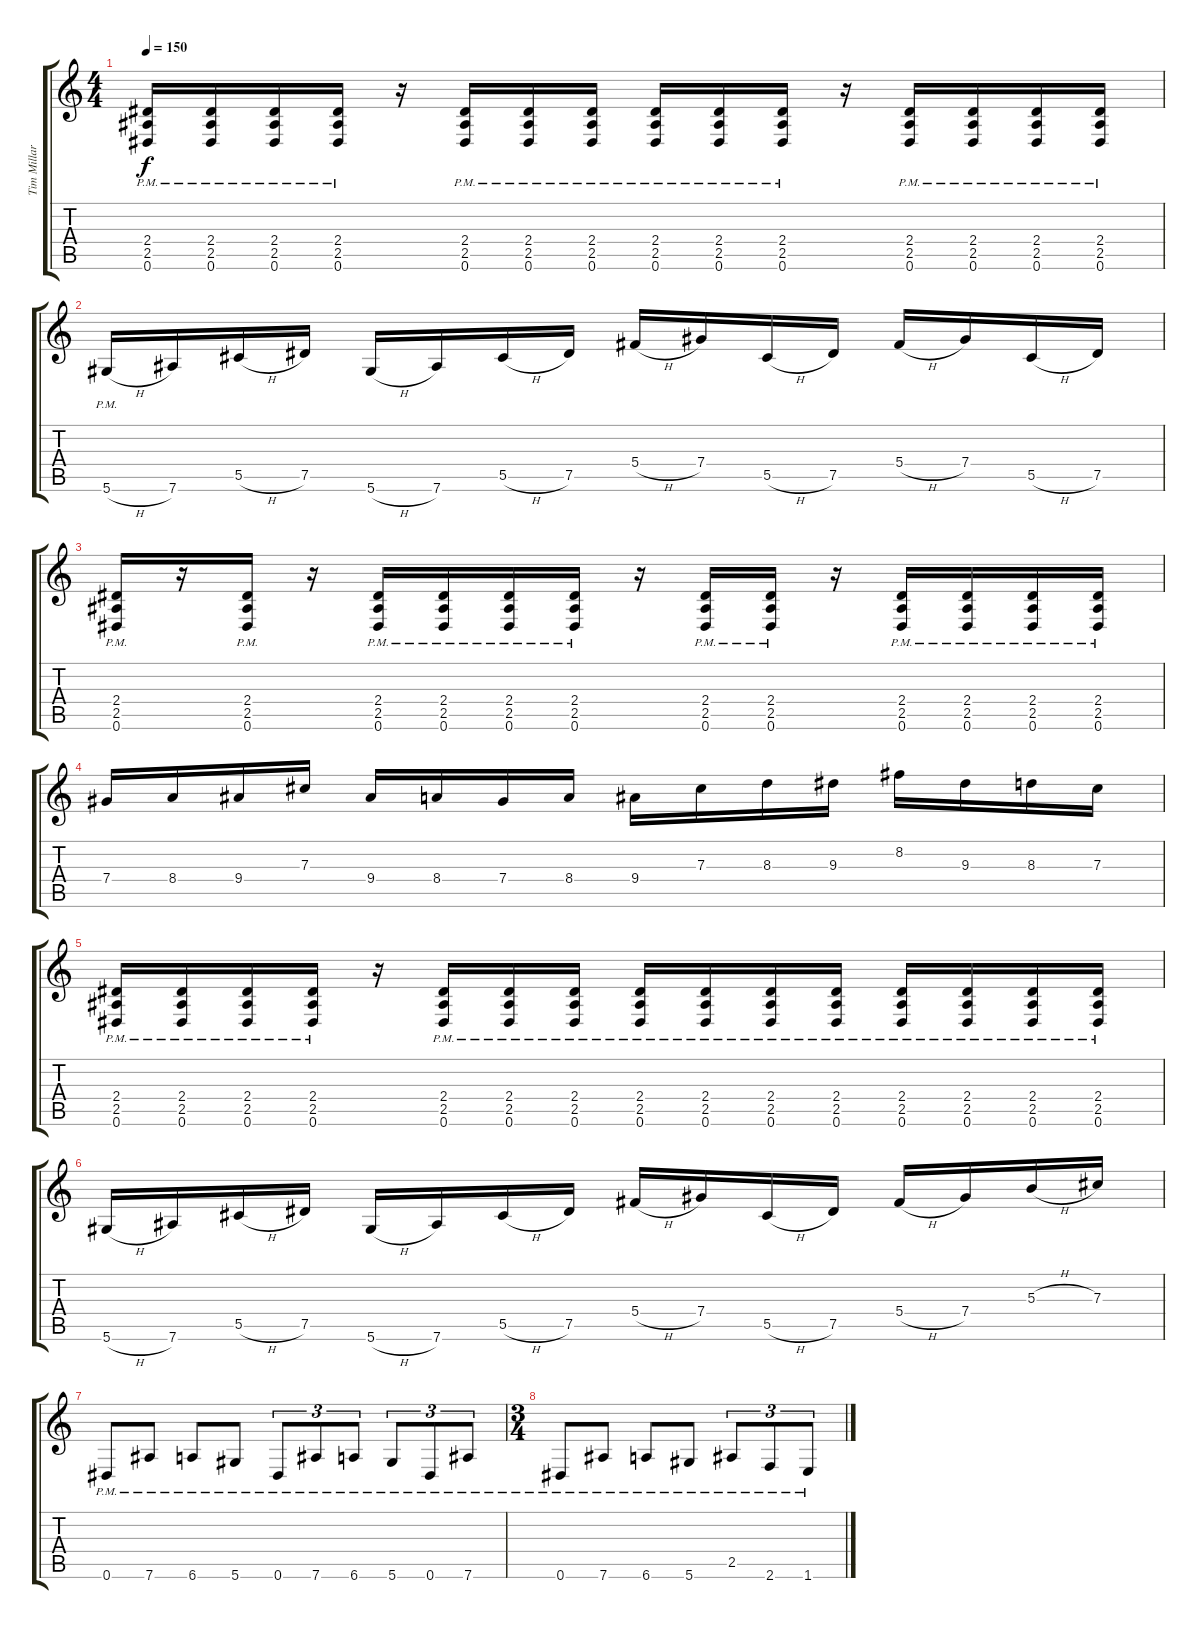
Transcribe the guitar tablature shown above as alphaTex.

\track ("Tim Millar" "Tim Millar") {instrument distortionguitar}
\staff {score tabs}
\tuning (Eb4 Bb3 Gb3 Db3 Ab2 Eb2) {hide}
\ts (4 4)
\tempo 150
\clef g2
\ks c
(2.4{pm} 2.5{pm} 0.6{pm}).16{dy f} (2.4{pm} 2.5{pm} 0.6{pm}).16 (2.4{pm} 2.5{pm} 0.6{pm}).16 (2.4{pm} 2.5{pm} 0.6{pm}).16 r.16 (2.4{pm} 2.5{pm} 0.6{pm}).16 (2.4{pm} 2.5{pm} 0.6{pm}).16 (2.4{pm} 2.5{pm} 0.6{pm}).16 (2.4{pm} 2.5{pm} 0.6{pm}).16 (2.4{pm} 2.5{pm} 0.6{pm}).16 (2.4{pm} 2.5{pm} 0.6{pm}).16 r.16 (2.4{pm} 2.5{pm} 0.6{pm}).16 (2.4{pm} 2.5{pm} 0.6{pm}).16 (2.4{pm} 2.5{pm} 0.6{pm}).16 (2.4{pm} 2.5{pm} 0.6{pm}).16 |
5.6{h pm}.16 7.6.16 5.5{h}.16 7.5.16 5.6{h}.16 7.6.16 5.5{h}.16 7.5.16 5.4{h}.16 7.4.16 5.5{h}.16 7.5.16 5.4{h}.16 7.4.16 5.5{h}.16 7.5.16 |
(2.4{pm} 2.5{pm} 0.6{pm}).16 r.16 (2.4{pm} 2.5{pm} 0.6{pm}).16 r.16 (2.4{pm} 2.5{pm} 0.6{pm}).16 (2.4{pm} 2.5{pm} 0.6{pm}).16 (2.4{pm} 2.5{pm} 0.6{pm}).16 (2.4{pm} 2.5{pm} 0.6{pm}).16 r.16 (2.4{pm} 2.5{pm} 0.6{pm}).16 (2.4{pm} 2.5{pm} 0.6{pm}).16 r.16 (2.4{pm} 2.5{pm} 0.6{pm}).16 (2.4{pm} 2.5{pm} 0.6{pm}).16 (2.4{pm} 2.5{pm} 0.6{pm}).16 (2.4{pm} 2.5{pm} 0.6{pm}).16 |
7.4.16 8.4.16 9.4.16 7.3.16 9.4.16 8.4.16 7.4.16 8.4.16 9.4.16 7.3.16 8.3.16 9.3.16 8.2.16 9.3.16 8.3.16 7.3.16 |
(2.4{pm} 2.5{pm} 0.6{pm}).16 (2.4{pm} 2.5{pm} 0.6{pm}).16 (2.4{pm} 2.5{pm} 0.6{pm}).16 (2.4{pm} 2.5{pm} 0.6{pm}).16 r.16 (2.4{pm} 2.5{pm} 0.6{pm}).16 (2.4{pm} 2.5{pm} 0.6{pm}).16 (2.4{pm} 2.5{pm} 0.6{pm}).16 (2.4{pm} 2.5{pm} 0.6{pm}).16 (2.4{pm} 2.5{pm} 0.6{pm}).16 (2.4{pm} 2.5{pm} 0.6{pm}).16 (2.4{pm} 2.5{pm} 0.6{pm}).16 (2.4{pm} 2.5{pm} 0.6{pm}).16 (2.4{pm} 2.5{pm} 0.6{pm}).16 (2.4{pm} 2.5{pm} 0.6{pm}).16 (2.4{pm} 2.5{pm} 0.6{pm}).16 |
5.6{h}.16 7.6.16 5.5{h}.16 7.5.16 5.6{h}.16 7.6.16 5.5{h}.16 7.5.16 5.4{h}.16 7.4.16 5.5{h}.16 7.5.16 5.4{h}.16 7.4.16 5.3{h}.16 7.3.16 |
0.6{pm}.8 7.6{pm}.8 6.6{pm}.8 5.6{pm}.8 0.6{pm}.8{tu (3 2)} 7.6{pm}.8{tu (3 2)} 6.6{pm}.8{tu (3 2)} 5.6{pm}.8{tu (3 2)} 0.6{pm}.8{tu (3 2)} 7.6{pm}.8{tu (3 2)} |
\ts (3 4)
0.6{pm}.8 7.6{pm}.8 6.6{pm}.8 5.6{pm}.8 2.5{pm}.8{tu (3 2)} 2.6{pm}.8{tu (3 2)} 1.6{pm}.8{tu (3 2)}
